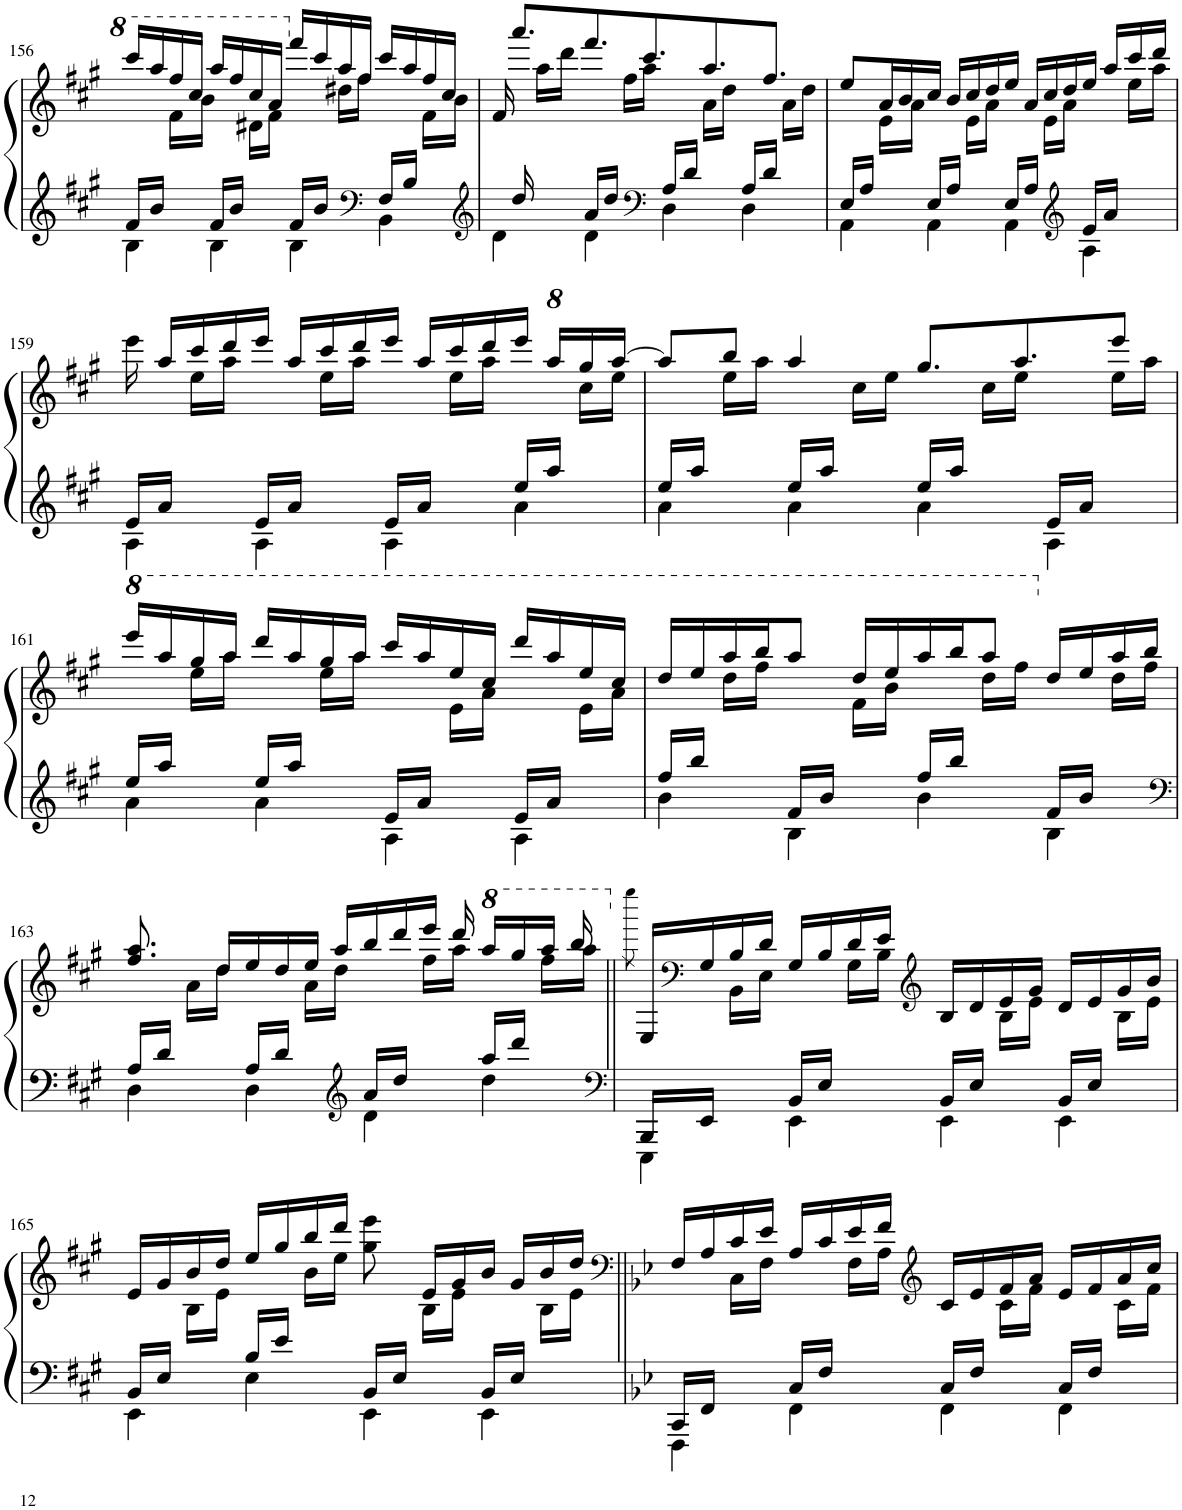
**kern	**kern
*part1	*part1
*staff2	*staff1
*I"Piano	*
*I'Pno.	*
!!LO:PB:g=z
*clefG2	*clefG2
*k[f#c#g#]	*k[f#c#g#]
*M4/4	*M4/4
=156	=156
*^	*^
4B\	16f#/LL	16cccc#/LL	8ryy
.	16b/JJ	16aaa/	.
.	8ryy	16fff#/	16ff#\LL
.	.	16ccc#/JJ	16bb\JJ
4B\	16f#/LL	16aaa/LL	8ryy
.	16b/JJ	16fff#/	.
.	8ryy	16ccc#/	16dd#X\LL
.	.	16aa/JJ	16ff#\JJ
4B\	16f#/LL	16fff#/LL	8ryy
.	16b/JJ	16ccc#/	.
.	8ryy	16aa/	16dd#X\LL
.	.	16ff#/JJ	16ff#\JJ
*clefF4	*	*	*
4BB\	16F#/LL	16ccc#/LL	8ryy
.	16B/JJ	16aa/	.
.	8ryy	16ff#/	16f#\LL
.	.	16cc#/JJ	16b\JJ
=157	=157	=157	=157
*clefG2	*	*	*
4d\	16ryy	16f#/	8ryy
.	16dd/	8.aaa/L	.
.	8ryy	.	16aa\LL
.	.	.	16ddd\JJ
4d\	16a/LL	8.fff#/	8ryy
.	16dd/JJ	.	.
.	8ryy	.	16ff#\LL
.	.	8.ccc#/	16aa\JJ
*clefF4	*	*	*
4D\	16A/LL	.	8ryy
.	16d/JJ	.	.
.	8ryy	8.aa/	16a\LL
.	.	.	16dd\JJ
4D\	16A/LL	.	8ryy
.	16d/JJ	8.ff#/J	.
.	8ryy	.	16a\LL
.	.	.	16dd\JJ
=158	=158	=158	=158
4AA\	16E/LL	8ee/L	8ryy
.	16A/JJ	.	.
.	8ryy	16a/L	16e\LL
.	.	16b/	16a\JJ
4AA\	16E/LL	16cc#/JJ	8ryy
.	16A/JJ	16b/LL	.
.	8ryy	16cc#/	16e\LL
.	.	16dd/	16a\JJ
4AA\	16E/LL	16ee/JJ	8ryy
.	16A/JJ	16a/LL	.
.	8ryy	16cc#/	16e\LL
.	.	16dd/	16a\JJ
*clefG2	*	*	*
4A\	16e/LL	16ee/JJ	8ryy
.	16a/JJ	16aa/LL	.
.	8ryy	16ccc#/	16ee\LL
.	.	16ddd/JJ	16aa\JJ
!!LO:LB:g=z	!!
=159	=159	=159	=159
4A\	16e/LL	16eee\	8ryy
.	16a/JJ	16aa/LL	.
.	8ryy	16ccc#/	16ee\LL
.	.	16ddd/	16aa\JJ
4A\	16e/LL	16eee/JJ	8ryy
.	16a/JJ	16aa/LL	.
.	8ryy	16ccc#/	16ee\LL
.	.	16ddd/	16aa\JJ
4A\	16e/LL	16eee/JJ	8ryy
.	16a/JJ	16aa/LL	.
.	8ryy	16ccc#/	16ee\LL
.	.	16ddd/	16aa\JJ
4a\	16ee/LL	16eee/JJ	8ryy
*	*	*8va	*
.	16aa/JJ	16aaa/LL	.
.	8ryy	16ggg#/	16ccc#\LL
.	.	[16aaa/JJ	16eee\JJ
=160	=160	=160	=160
4a\	16ee/LL	8aaa/L]	8ryy
.	16aa/JJ	.	.
.	8ryy	8bbb/J	16eee\LL
.	.	.	16aaa\JJ
4a\	16ee/LL	4aaa/	8ryy
.	16aa/JJ	.	.
.	8ryy	.	16ccc#\LL
.	.	.	16eee\JJ
4a\	16ee/LL	8.ggg#/L	8ryy
.	16aa/JJ	.	.
.	8ryy	.	16ccc#\LL
.	.	8.aaa/	16eee\JJ
4A\	16e/LL	.	8ryy
.	16a/JJ	.	.
*	*	*X8va	*
.	8ryy	8eee/J	16ee\LL
.	.	.	16aa\JJ
!!LO:LB:g=z	!!
=161	=161	=161	=161
*	*	*8va	*
4a\	16ee/LL	16eeee/LL	8ryy
.	16aa/JJ	16aaa/	.
.	8ryy	16ggg#/	16eee\LL
.	.	16aaa/JJ	16aaa\JJ
4a\	16ee/LL	16dddd/LL	8ryy
.	16aa/JJ	16aaa/	.
.	8ryy	16ggg#/	16eee\LL
.	.	16aaa/JJ	16aaa\JJ
4A\	16e/LL	16cccc#/LL	8ryy
.	16a/JJ	16aaa/	.
.	8ryy	16eee/	16ee\LL
.	.	16ccc#/JJ	16aa\JJ
4A\	16e/LL	16dddd/LL	8ryy
.	16a/JJ	16aaa/	.
.	8ryy	16eee/	16ee\LL
.	.	16ccc#/JJ	16aa\JJ
=162	=162	=162	=162
4b\	16ff#/LL	16ddd/LL	8ryy
.	16bb/JJ	16eee/	.
.	8ryy	16aaa/	16ddd\LL
.	.	16bbb/J	16fff#\JJ
4B\	16f#/LL	8aaa/J	8ryy
.	16b/JJ	.	.
.	8ryy	16ddd/LL	16ff#\LL
.	.	16eee/	16bb\JJ
4b\	16ff#/LL	16aaa/	8ryy
.	16bb/JJ	16bbb/J	.
.	8ryy	8aaa/J	16ddd\LL
.	.	.	16fff#\JJ
*	*	*X8va	*
4B\	16f#/LL	16dd/LL	8ryy
.	16b/JJ	16ee/	.
.	8ryy	16aa/	16dd\LL
.	.	16bb/JJ	16ff#\JJ
!!LO:LB:g=z	!!
=163	=163	=163	=163
*clefF4	*	*	*
4D\	16A/LL	8.ff#/ 8.aa/	8ryy
.	16d/JJ	.	.
.	8ryy	.	16a\LL
.	.	16dd/LL	16dd\JJ
4D\	16A/LL	16ee/	8ryy
.	16d/JJ	16dd/	.
.	8ryy	16ee/JJ	16a\LL
.	.	16aa/LL	16dd\JJ
*clefG2	*	*	*
4d\	16a/LL	16bb/	8ryy
.	16dd/JJ	16ddd/	.
.	8ryy	16eee/JJ	16ff#\LL
.	.	16ddd/	16aa\JJ
*	*	*8va	*
4dd\	16aa/LL	16aaa/LL	8ryy
.	16ddd/JJ	16ggg#/	.
.	8ryy	16aaa/JJ	16fff#\LL
.	.	16bbb/	16aaa\JJ
=164||	=164||	=164||	=164||
*clefF4	*	*	*
*	*	*X8va	*
.	.	8qeeee\	.
4EEE\	16BBB/LL	16E/LL	8ryy
*	*	*clefF4	*
.	16EE/JJ	16G#/	.
.	8ryy	16B/	16BB\LL
.	.	16d/JJ	16E\JJ
4EE\	16BB/LL	16G#/LL	8ryy
.	16E/JJ	16B/	.
.	8ryy	16d/	16G#\LL
.	.	16e/JJ	16B\JJ
*	*	*clefG2	*
4EE\	16BB/LL	16B/LL	8ryy
.	16E/JJ	16d/	.
.	8ryy	16e/	16B\LL
.	.	16g#/JJ	16e\JJ
4EE\	16BB/LL	16d/LL	8ryy
.	16E/JJ	16e/	.
.	8ryy	16g#/	16B\LL
.	.	16b/JJ	16e\JJ
!!LO:LB:g=z	!!
=165	=165	=165	=165
4EE\	16BB/LL	16e/LL	8ryy
.	16E/JJ	16g#/	.
.	8ryy	16b/	16B\LL
.	.	16dd/JJ	16e\JJ
4E\	16B/LL	16ee/LL	8ryy
.	16e/JJ	16gg#/	.
.	8ryy	16bb/	16b\LL
.	.	16ddd/JJ	16ee\JJ
4EE\	16BB/LL	8gg#\ 8eee\	8ryy
.	16E/JJ	.	.
.	8ryy	16e/LL	16B\LL
.	.	16g#/	16e\JJ
4EE\	16BB/LL	16b/JJ	8ryy
.	16E/JJ	16g#/LL	.
.	8ryy	16b/	16B\LL
.	.	16dd/JJ	16e\JJ
=166||	=166||	=166||	=166||
*	*	*clefF4	*
*k[b-e-]	*	*k[b-e-]	*
4FFF\	16CC/LL	16F/LL	8ryy
.	16FF/JJ	16A/	.
.	8ryy	16c/	16C\LL
.	.	16e-/JJ	16F\JJ
4FF\	16C/LL	16A/LL	8ryy
.	16F/JJ	16c/	.
.	8ryy	16e-/	16F\LL
.	.	16f/JJ	16A\JJ
*	*	*clefG2	*
4FF\	16C/LL	16c/LL	8ryy
.	16F/JJ	16e-/	.
.	8ryy	16f/	16c\LL
.	.	16a/JJ	16f\JJ
4FF\	16C/LL	16e-/LL	8ryy
.	16F/JJ	16f/	.
.	8ryy	16a/	16c\LL
.	.	16cc/JJ	16f\JJ
*v	*v	*	*
*	*v	*v
=	=
*-	*-
